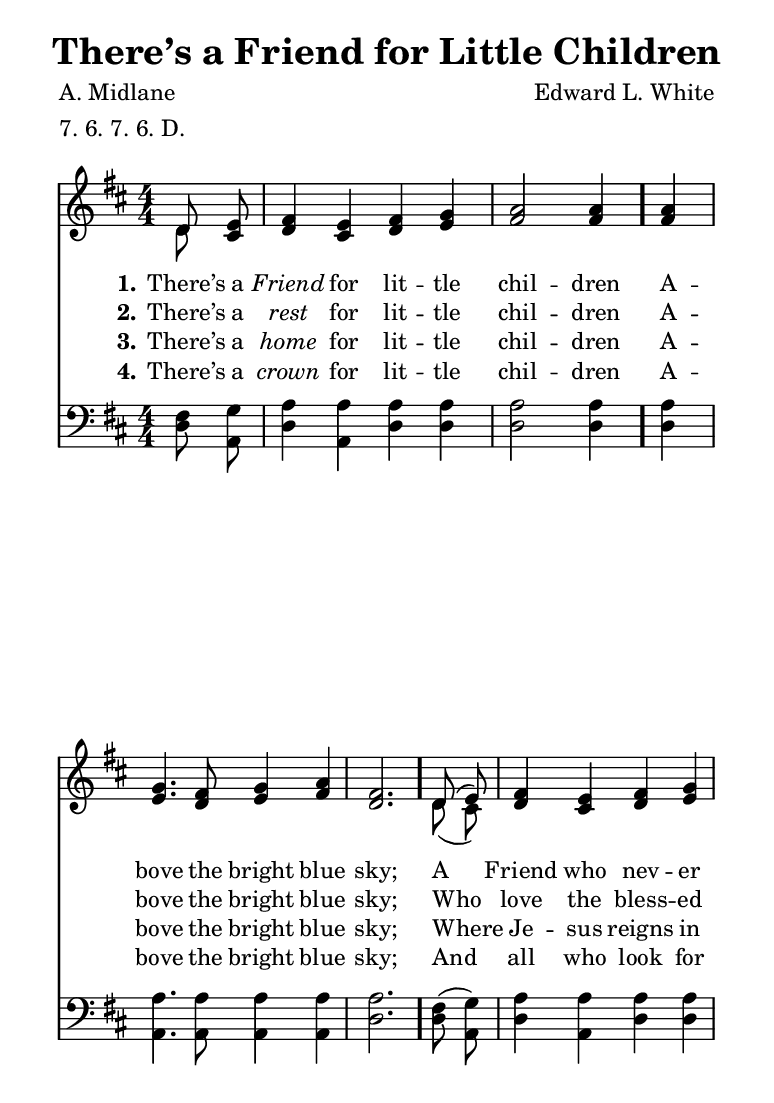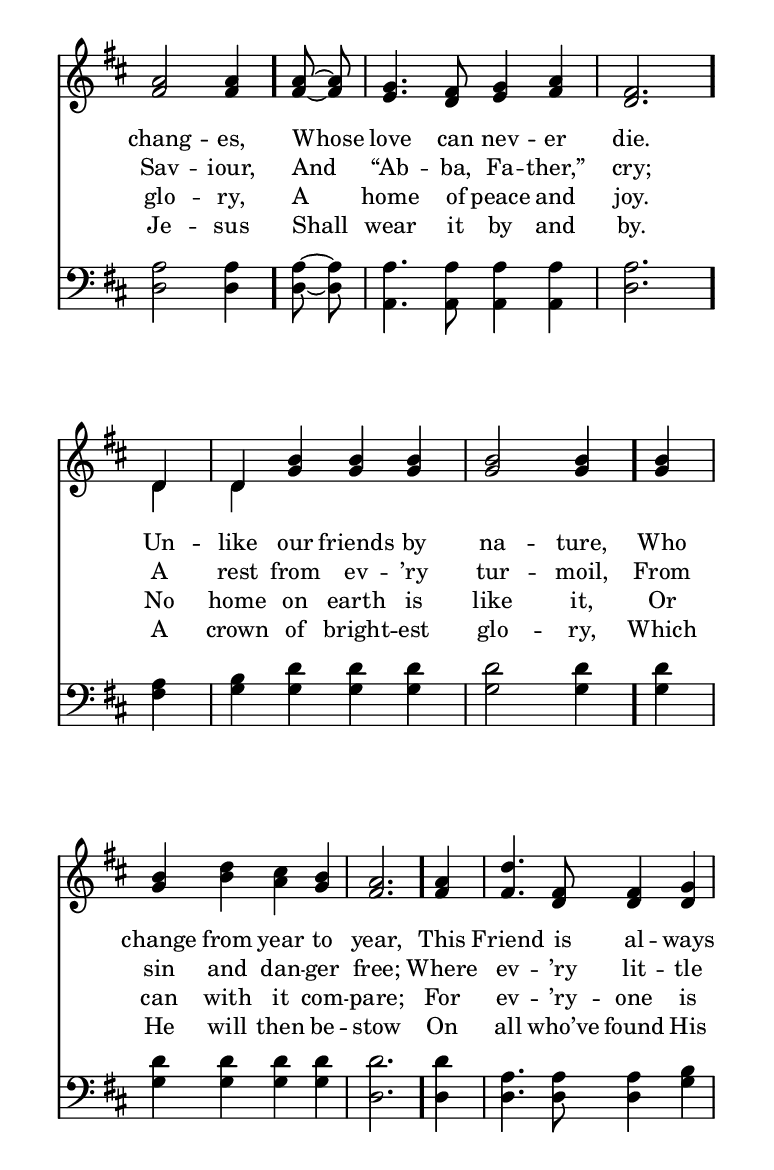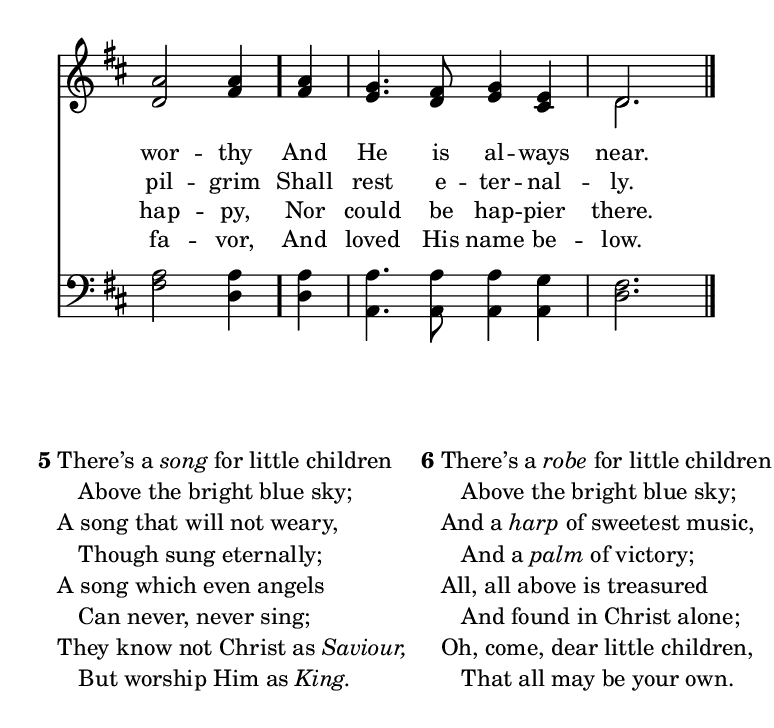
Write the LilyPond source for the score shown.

\include "common/global.ily"
\paper {
  \include "common/paper.ily"
  ragged-last-bottom = ##t
}

\header{
  %children
  hymnnumber = "323"
  title = "There’s a Friend for Little Children"
  tunename = "Watcher"
  meter = "7. 6. 7. 6. D."
  poet = "A. Midlane"
  composer = "Edward L. White"
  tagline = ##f
}

global = {
  \include "common/overrides.ily"
  \override Staff.TimeSignature.style = #'numbered
  \time 4/4
  \override Score.MetronomeMark.transparent = ##t % hide all fermata changes too
  \tempo 4=90
  \key d \major
  \partial 4
  \autoBeamOff
}

patternA = { c8 c | c4 c c c | c2 c4 }
patternB = { c4 | c4. c8 c4 c | c2. }
patternC = { c8 ~ c8 | c4. c8 c4 c | c2. }
patternD = { c4 | c c c c | c2 c4 }
patternE = { c4 | c c c c | c2. }
patternF = { c4 | c4. c8 c4 c | c2 c4 }

notesSoprano = {
\global
\relative c' {

  \changePitch \patternA { d e | fis e fis g | a a }
  \changePitch \patternB { a | g fis g a | fis } \eogbreak
  \changePitch \patternA { d( e) | fis e fis g | a a }
  \changePitch \patternC { a a | g fis g a | fis } \eogbreak
  \changePitch \patternD { d | d b' b b | b b }
  \changePitch \patternE { b | b d cis b | a } \eogbreak
  \changePitch \patternF { a | d fis, fis g | a a }
  \changePitch \patternB { a | g fis g e | d }

  \bar "|."

}
}

notesAlto = {
\global
\relative e' {

  \changePitch \patternA { d cis | d cis d e | fis fis }
  \changePitch \patternB { fis | e d e fis | d }
  \changePitch \patternA { d( cis) | d cis d e | fis fis }
  \changePitch \patternC { fis fis | e d e fis | d }
  \changePitch \patternD { d | d g g g | g g }
  \changePitch \patternE { g | g b a g | fis }
  \changePitch \patternF { fis | fis d d d | d fis }
  \changePitch \patternB { fis | e d e cis | d }

}
}

notesTenor = {
\global
\relative a {

  \changePitch \patternA { fis g | a a a a | a a }
  \changePitch \patternB { a | a a a a | a }
  \changePitch \patternA { fis( g) | a a a a | a a }
  \changePitch \patternC { a a | a a a a | a }
  \changePitch \patternD { a | b d d d | d d }
  \changePitch \patternE { d | d d d d | d }
  \changePitch \patternF { d | a a a b | a a }
  \changePitch \patternB { a | a a a g | fis }

}
}

notesBass = {
\global
\relative f {

  \changePitch \patternA { d a | d a d d | d d }
  \changePitch \patternB { d | a a a a | d }
  \changePitch \patternA { d( a) | d a d d | d d }
  \changePitch \patternC { d d | a a a a | d }
  \changePitch \patternD { fis | g g g g | g g }
  \changePitch \patternE { g | g g g g | d }
  \changePitch \patternF { d | d d d g | fis d }
  \changePitch \patternB { d | a a a a | d }

}
}

wordsA = \lyricmode {
\set stanza = "1."

There’s a \italicsOn Friend \italicsOff for lit -- tle chil -- dren \bar "."
A -- bove the bright blue sky; \bar "."
A Friend who nev -- er chang -- es, \bar "."
Whose love can nev -- er die. \bar "."
Un -- like our friends by na -- ture, \bar "."
Who change from year to year, \bar "."
This Friend is al -- ways wor -- thy \bar "."
And He is al -- ways near. \bar "."

}

wordsB = \lyricmode {
\set stanza = "2."

There’s a \italicsOn rest \italicsOff for lit -- tle chil -- dren
A -- bove the bright blue sky;
Who love the bless -- ed Sav -- iour,
And “Ab -- ba, Fa -- ther,” cry;
A rest from ev -- ’ry tur -- moil,
From sin and dan -- ger free;
Where ev -- ’ry lit -- tle pil -- grim
Shall rest e -- ter -- nal -- ly.

}

wordsC = \lyricmode {
\set stanza = "3."

There’s a \italicsOn home \italicsOff for lit -- tle chil -- dren
A -- bove the bright blue sky;
Where Je -- sus reigns in glo -- ry,
A home of peace and joy.
No home on earth is like it,
Or can with it com -- pare;
For ev -- ’ry -- one is hap -- py,
Nor could be hap -- pier there.

}

wordsD = \lyricmode {
\set stanza = "4."

There’s a \italicsOn crown \italicsOff for lit -- tle chil -- dren
A -- bove the bright blue sky;
And all who look for Je -- sus
Shall wear it by and by.
A crown of bright -- est glo -- ry,
Which He will then be -- stow
On all who’ve found His fa -- vor,
And loved His name be -- low.

}

wordsE = \markuplist {

\line { There’s a \italic song for little children }
\line { { \hspace #2 } Above the bright blue sky; }
\line { A song that will not weary, }
\line { { \hspace #2 } Though sung eternally; }
\line { A song which even angels }
\line { { \hspace #2 } Can never, never sing; }
\line { They know not Christ as \italic Saviour, }
\line { { \hspace #2 } But worship Him as \italic King. }

}

wordsF = \markuplist {

\line { There’s a \italic robe for little children }
\line { { \hspace #2 } Above the bright blue sky; }
\line { And a \italic harp of sweetest music, }
\line { { \hspace #2 } And a \italic palm of victory; }
\line { All, all above is treasured }
\line { { \hspace #2 } And found in Christ alone; }
\line { Oh, come, dear little children, }
\line { { \hspace #2 } That all may be your own. }

}

\score {
  \context ChoirStaff <<
    \context Staff = upper <<
      \set Staff.autoBeaming = ##f
      \set ChoirStaff.systemStartDelimiter = #'SystemStartBar
      \set ChoirStaff.printPartCombineTexts = ##f
      \partcombine #'(2 . 11) \notesSoprano \notesAlto
      \context NullVoice = sopranos { \voiceOne << \notesSoprano >> }
      \context Lyrics = one   \lyricsto sopranos \wordsA
      \context Lyrics = two   \lyricsto sopranos \wordsB
      \context Lyrics = three \lyricsto sopranos \wordsC
      \context Lyrics = four  \lyricsto sopranos \wordsD
    >>
    \context Staff = men <<
      \set Staff.autoBeaming = ##f
      \clef bass
      \set ChoirStaff.printPartCombineTexts = ##f
      \partcombine #'(2 . 11) \notesTenor \notesBass
    >>
  >>
  \layout {
    \include "common/layout.ily"
  }
  \midi{
    \include "common/midi.ily"
  }
}

\noPageBreak

\markup { \fill-line {
  \hspace #0.1
  \line{ \bold 5 \column { \wordsE } }
  \hspace #0.1
  \line{ \bold 6 \column { \wordsF } }
  \hspace #0.1
} }

\version "2.19.49"  % necessary for upgrading to future LilyPond versions.

% vi:set et ts=2 sw=2 ai nocindent syntax=lilypond:
